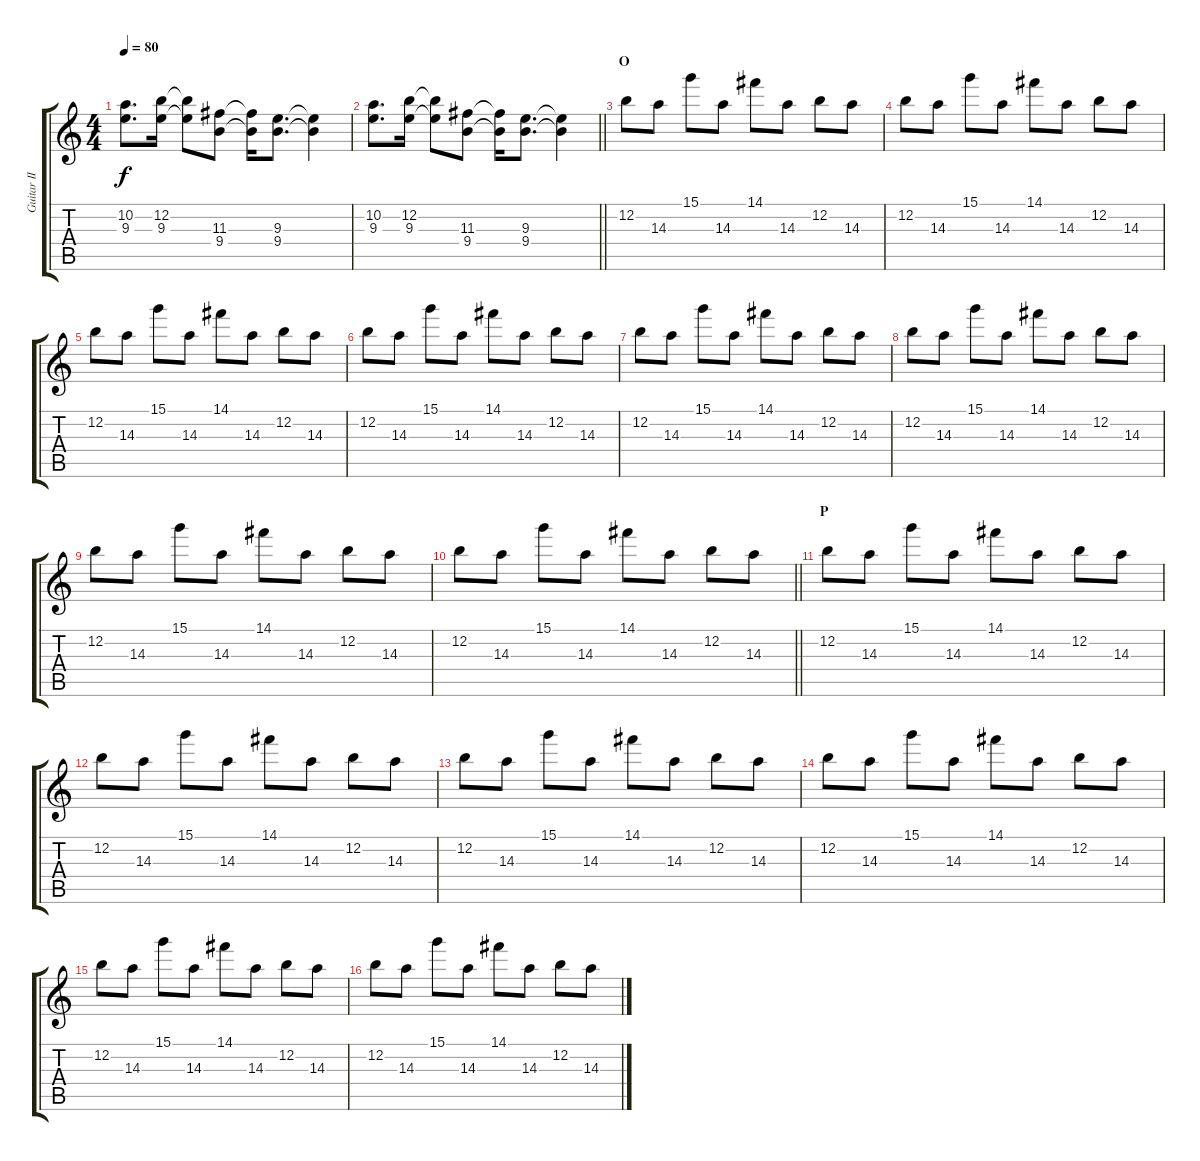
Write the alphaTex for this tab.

\track ("Guitar II" "Guitar II") {instrument electricguitarclean}
\staff {score tabs}
\tuning (E4 B3 G3 D3 A2 E2) {hide}
\ts (4 4)
\tempo 80
\clef g2
\ks c
(10.2 9.3).8{d dy f} (12.2 9.3).16 (12.2{t} 9.3{t}).8 (11.3 9.4).8 (11.3{t} 9.4{t}).16 (9.3 9.4).8{d} (9.3{t} 9.4{t}).4 |
\barLineRight lightlight
(10.2 9.3).8{d} (12.2 9.3).16 (12.2{t} 9.3{t}).8 (11.3 9.4).8 (11.3{t} 9.4{t}).16 (9.3 9.4).8{d} (9.3{t} 9.4{t}).4 |
\section ("" "O")
12.2.8 14.3.8 15.1.8 14.3.8 14.1.8 14.3.8 12.2.8 14.3.8 |
12.2.8 14.3.8 15.1.8 14.3.8 14.1.8 14.3.8 12.2.8 14.3.8 |
12.2.8 14.3.8 15.1.8 14.3.8 14.1.8 14.3.8 12.2.8 14.3.8 |
12.2.8 14.3.8 15.1.8 14.3.8 14.1.8 14.3.8 12.2.8 14.3.8 |
12.2.8 14.3.8 15.1.8 14.3.8 14.1.8 14.3.8 12.2.8 14.3.8 |
12.2.8 14.3.8 15.1.8 14.3.8 14.1.8 14.3.8 12.2.8 14.3.8 |
12.2.8 14.3.8 15.1.8 14.3.8 14.1.8 14.3.8 12.2.8 14.3.8 |
\barLineRight lightlight
12.2.8 14.3.8 15.1.8 14.3.8 14.1.8 14.3.8 12.2.8 14.3.8 |
\section ("" "P")
12.2.8 14.3.8 15.1.8 14.3.8 14.1.8 14.3.8 12.2.8 14.3.8 |
12.2.8 14.3.8 15.1.8 14.3.8 14.1.8 14.3.8 12.2.8 14.3.8 |
12.2.8 14.3.8 15.1.8 14.3.8 14.1.8 14.3.8 12.2.8 14.3.8 |
12.2.8 14.3.8 15.1.8 14.3.8 14.1.8 14.3.8 12.2.8 14.3.8 |
12.2.8 14.3.8 15.1.8 14.3.8 14.1.8 14.3.8 12.2.8 14.3.8 |
12.2.8 14.3.8 15.1.8 14.3.8 14.1.8 14.3.8 12.2.8 14.3.8
